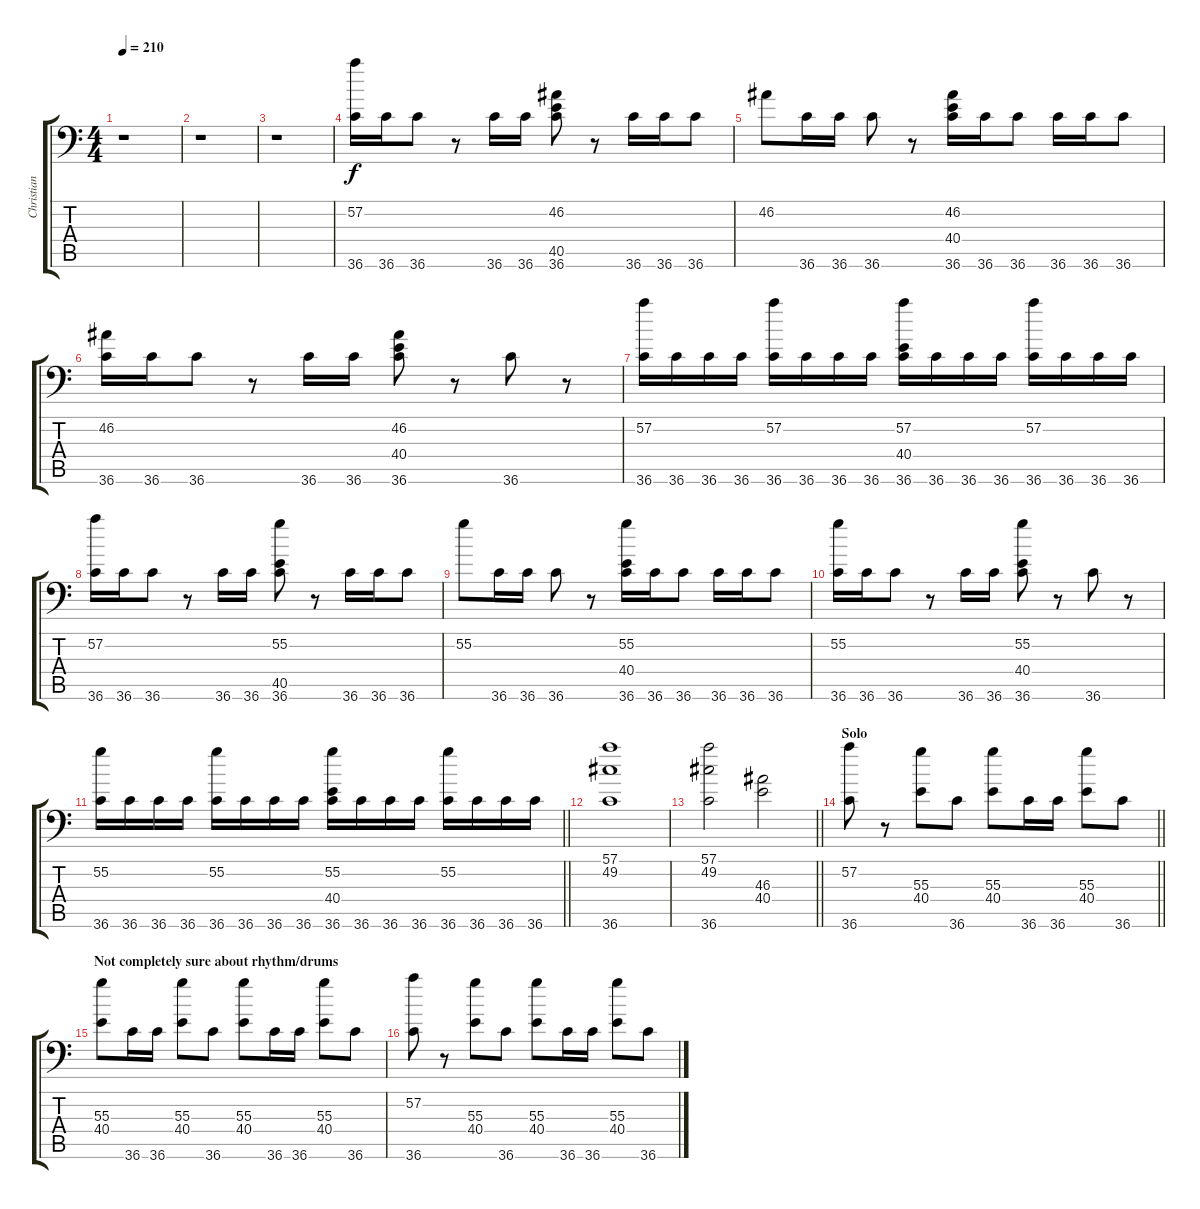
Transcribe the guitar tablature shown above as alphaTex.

\track ("Christian \"CC\" Coma" "Christian ") {instrument acousticgrandpiano}
\staff {score tabs}
\tuning (C-1 C-1 C-1 C-1 C-1 C-1) {hide}
\ts (4 4)
\tempo 210
\clef f4
\ks c
r.1{dy f} |
r.1 |
r.1 |
(57.2 36.6).16 36.6.16 36.6.8 r.8 36.6.16 36.6.16 (46.2 40.5 36.6).8 r.8 36.6.16 36.6.16 36.6.8 |
46.2.8 36.6.16 36.6.16 36.6.8 r.8 (46.2 40.4 36.6).16 36.6.16 36.6.8 36.6.16 36.6.16 36.6.8 |
(46.2 36.6).16 36.6.16 36.6.8 r.8 36.6.16 36.6.16 (46.2 40.4 36.6).8 r.8 36.6.8 r.8 |
(57.2 36.6).16 36.6.16 36.6.16 36.6.16 (57.2 36.6).16 36.6.16 36.6.16 36.6.16 (57.2 40.4 36.6).16 36.6.16 36.6.16 36.6.16 (57.2 36.6).16 36.6.16 36.6.16 36.6.16 |
(57.2 36.6).16 36.6.16 36.6.8 r.8 36.6.16 36.6.16 (55.2 40.5 36.6).8 r.8 36.6.16 36.6.16 36.6.8 |
55.2.8 36.6.16 36.6.16 36.6.8 r.8 (55.2 40.4 36.6).16 36.6.16 36.6.8 36.6.16 36.6.16 36.6.8 |
(55.2 36.6).16 36.6.16 36.6.8 r.8 36.6.16 36.6.16 (55.2 40.4 36.6).8 r.8 36.6.8 r.8 |
\barLineRight lightlight
(55.2 36.6).16 36.6.16 36.6.16 36.6.16 (55.2 36.6).16 36.6.16 36.6.16 36.6.16 (55.2 40.4 36.6).16 36.6.16 36.6.16 36.6.16 (55.2 36.6).16 36.6.16 36.6.16 36.6.16 |
\section ("" "")
(57.1 49.2 36.6).1 |
\barLineRight lightlight
(57.1 49.2 36.6).2 (46.3 40.4).2 |
\section ("" "Solo")
\barLineRight lightlight
(57.2 36.6).8 r.8 (55.3 40.4).8 36.6.8 (55.3 40.4).8 36.6.16 36.6.16 (55.3 40.4).8 36.6.8 |
\section ("" "Not completely sure about rhythm/drums")
(55.3 40.4).8 36.6.16 36.6.16 (55.3 40.4).8 36.6.8 (55.3 40.4).8 36.6.16 36.6.16 (55.3 40.4).8 36.6.8 |
(57.2 36.6).8 r.8 (55.3 40.4).8 36.6.8 (55.3 40.4).8 36.6.16 36.6.16 (55.3 40.4).8 36.6.8
